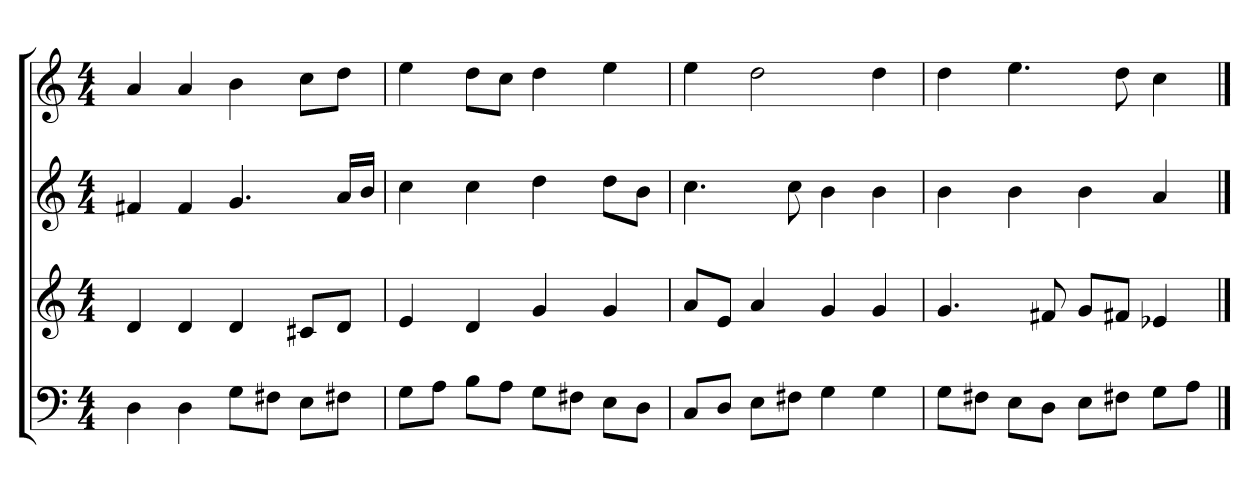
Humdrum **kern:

**kern	**kern	**kern	**kern
*part4	*part3	*part2	*part1
*staff4	*staff3	*staff2	*staff1
*clefF4	*clefG2	*clefG2	*clefG2
*M4/4	*M4/4	*M4/4	*M4/4
=1	=1	=1	=1
4D	4d	4f#X	4a
4D	4d	4f#	4a
8GL	4d	4.g	4b
8F#XJ	.	.	.
8EL	8c#XL	.	8ccL
8F#XJ	8dJ	16aLL	8ddJ
.	.	16bJJ	.
=2	=2	=2	=2
8GL	4e	4cc	4ee
8AJ	.	.	.
8BL	4d	4cc	8ddL
8AJ	.	.	8ccJ
8GL	4g	4dd	4dd
8F#XJ	.	.	.
8EL	4g	8ddL	4ee
8DJ	.	8bJ	.
=3	=3	=3	=3
8CL	8aL	4.cc	4ee
8DJ	8eJ	.	.
8EL	4a	.	2dd
8F#XJ	.	8cc	.
4G	4g	4b	.
4G	4g	4b	4dd
=4	=4	=4	=4
8GL	4.g	4b	4dd
8F#XJ	.	.	.
8EL	.	4b	4.ee
8DJ	8f#X	.	.
8EL	8gL	4b	.
8F#XJ	8f#XJ	.	8dd
8GL	4e-X	4a	4cc
8AJ	.	.	.
==	==	==	==
*-	*-	*-	*-
